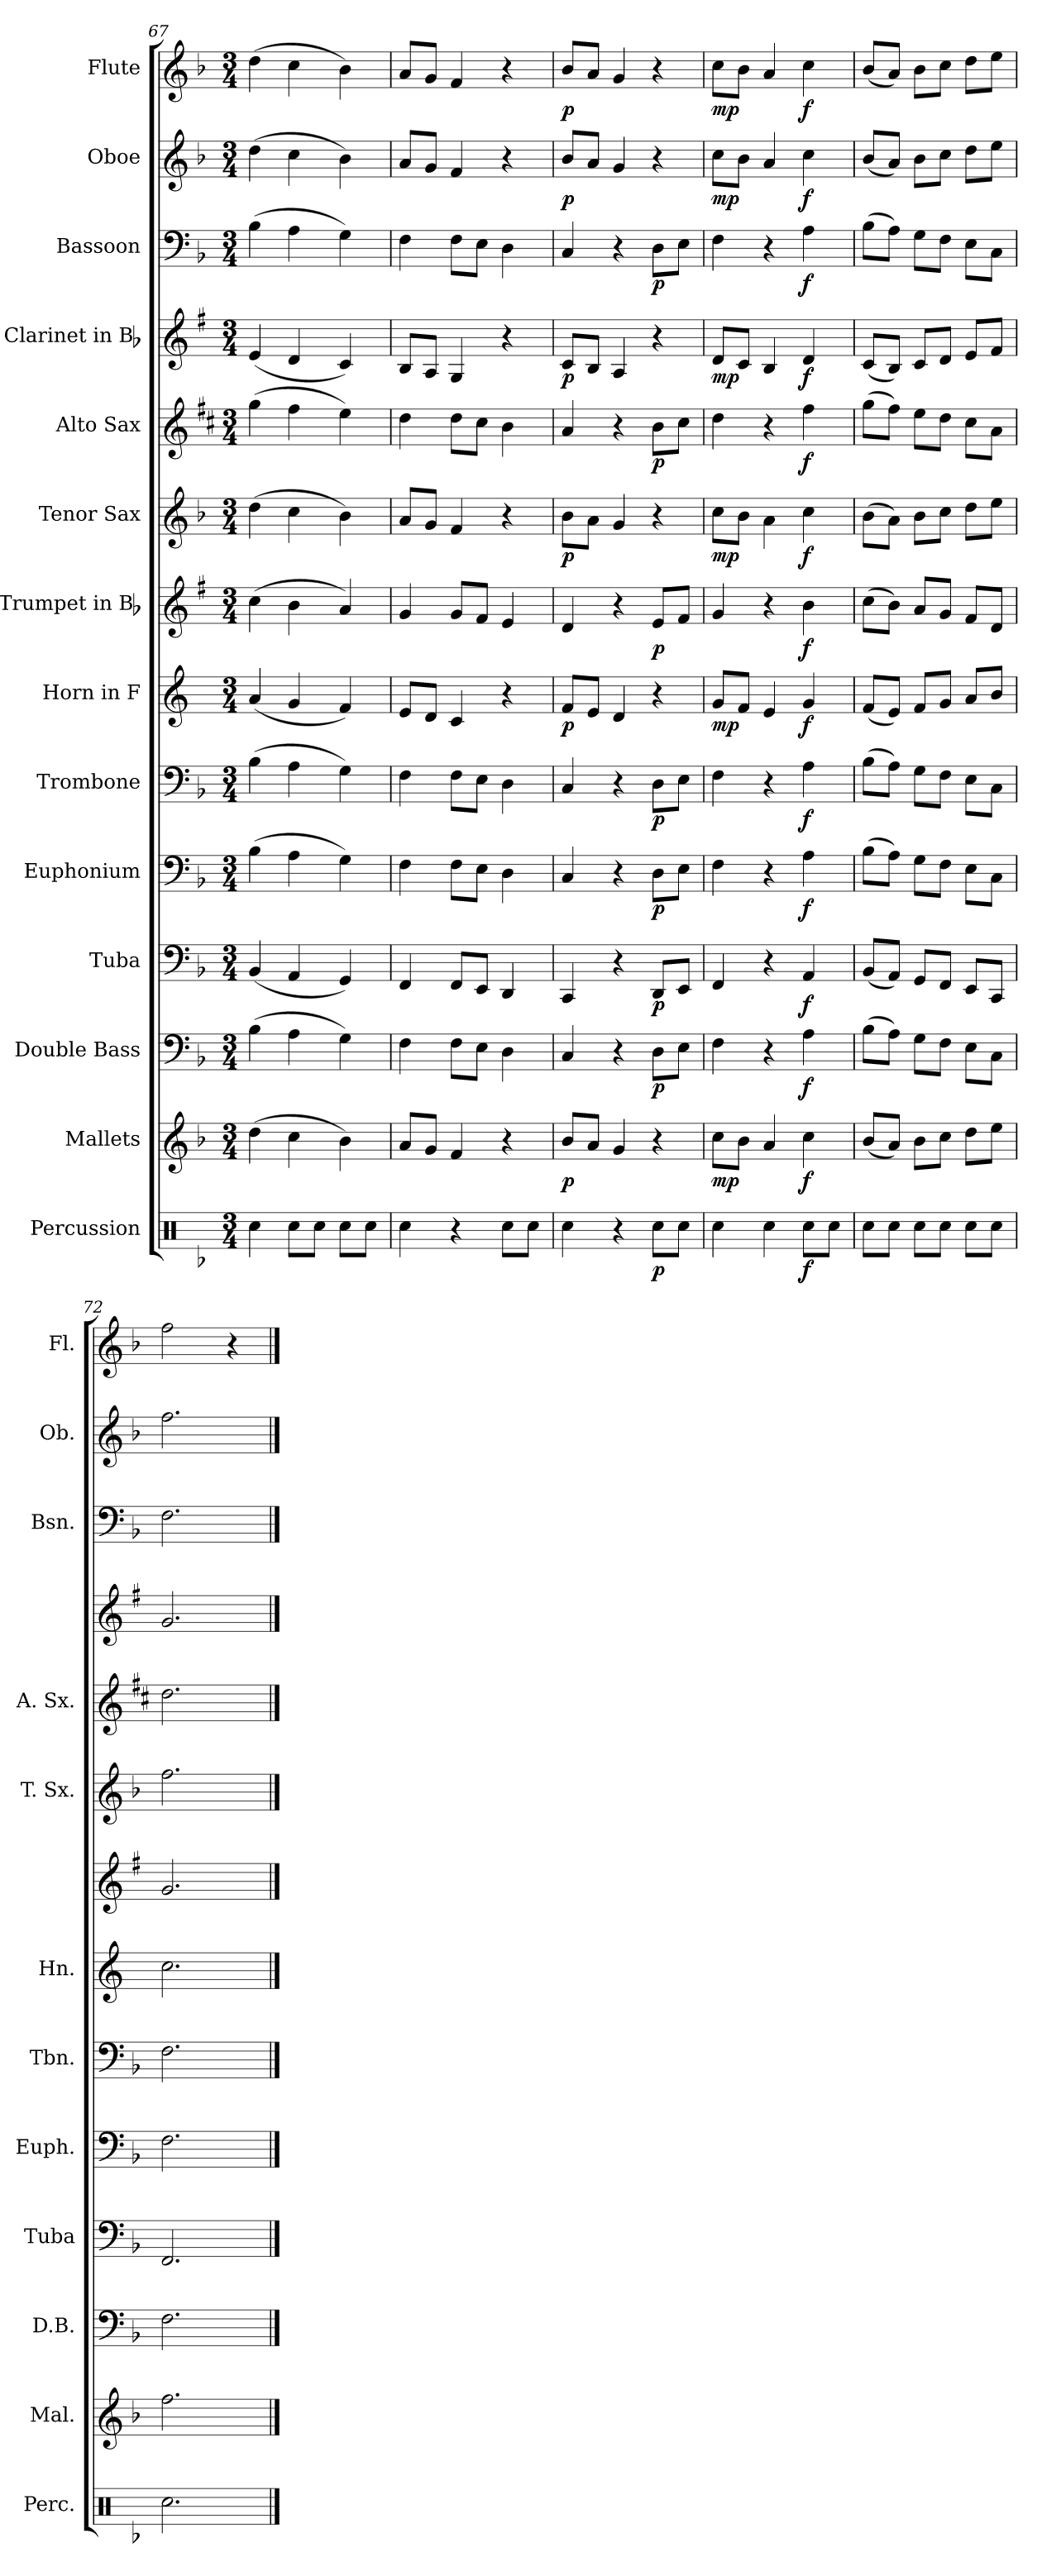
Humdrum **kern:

**kern	**dynam	**kern	**dynam	**kern	**dynam	**kern	**dynam	**kern	**dynam	**kern	**dynam	**kern	**dynam	**kern	**dynam	**kern	**dynam	**kern	**dynam	**kern	**dynam	**kern	**dynam	**kern	**dynam	**kern	**dynam
*part14	*part14	*part13	*part13	*part12	*part12	*part11	*part11	*part10	*part10	*part9	*part9	*part8	*part8	*part7	*part7	*part6	*part6	*part5	*part5	*part4	*part4	*part3	*part3	*part2	*part2	*part1	*part1
*staff14	*staff14	*staff13	*staff13	*staff12	*staff12	*staff11	*staff11	*staff10	*staff10	*staff9	*staff9	*staff8	*staff8	*staff7	*staff7	*staff6	*staff6	*staff5	*staff5	*staff4	*staff4	*staff3	*staff3	*staff2	*staff2	*staff1	*staff1
*I"Percussion	*	*I"Mallets	*	*I"Double Bass	*	*I"Tuba	*	*I"Euphonium	*	*I"Trombone	*	*I"Horn in F	*	*I"Trumpet in Bb	*	*I"Tenor Sax	*	*I"Alto Sax	*	*I"Clarinet in Bb	*	*I"Bassoon	*	*I"Oboe	*	*I"Flute	*
*I'Perc.	*	*I'Mal.	*	*I'D.B.	*	*I'Tuba	*	*I'Euph.	*	*I'Tbn.	*	*I'Hn.	*	*	*	*I'T. Sx.	*	*I'A. Sx.	*	*	*	*I'Bsn.	*	*I'Ob.	*	*I'Fl.	*
*clefX	*	*clefG2	*	*clefF4	*	*clefF4	*	*clefF4	*	*clefF4	*	*clefG2	*	*clefG2	*	*clefG2	*	*clefG2	*	*clefG2	*	*clefF4	*	*clefG2	*	*clefG2	*
*	*	*	*	*ITrd7c12	*	*	*	*	*	*	*	*ITrd4c7	*	*ITrd1c2	*	*ITrd8c14	*	*ITrd5c9	*	*ITrd1c2	*	*	*	*	*	*	*
*k[b-]	*	*k[b-]	*	*k[b-]	*	*k[b-]	*	*k[b-]	*	*k[b-]	*	*k[b-]	*	*k[b-]	*	*k[b-]	*	*k[b-]	*	*k[b-]	*	*k[b-]	*	*k[b-]	*	*k[b-]	*
*F:	*	*F:	*	*F:	*	*F:	*	*F:	*	*F:	*	*F:	*	*F:	*	*F:	*	*F:	*	*F:	*	*F:	*	*F:	*	*F:	*
*M3/4	*	*M3/4	*	*M3/4	*	*M3/4	*	*M3/4	*	*M3/4	*	*M3/4	*	*M3/4	*	*M3/4	*	*M3/4	*	*M3/4	*	*M3/4	*	*M3/4	*	*M3/4	*
=67	=67	=67	=67	=67	=67	=67	=67	=67	=67	=67	=67	=67	=67	=67	=67	=67	=67	=67	=67	=67	=67	=67	=67	=67	=67	=67	=67
4Rcc\	.	(>4dd\	.	(>4BB-\	.	(<4BB-/	.	(>4B-\	.	(>4B-\	.	(<4d/	.	(>4b-\	.	(>4d\	.	(>4b-\	.	(<4d/	.	(>4B-\	.	(>4dd\	.	(>4dd\	.
8Rcc\L	.	4cc\	.	4AA\	.	4AA/	.	4A\	.	4A\	.	4c/	.	4a\	.	4c\	.	4a\	.	4c/	.	4A\	.	4cc\	.	4cc\	.
8Rcc\J	.	.	.	.	.	.	.	.	.	.	.	.	.	.	.	.	.	.	.	.	.	.	.	.	.	.	.
8Rcc\L	.	4b-\)	.	4GG\)	.	4GG/)	.	4G\)	.	4G\)	.	4B-/)	.	4g/)	.	4B-\)	.	4g\)	.	4B-/)	.	4G\)	.	4b-\)	.	4b-\)	.
8Rcc\J	.	.	.	.	.	.	.	.	.	.	.	.	.	.	.	.	.	.	.	.	.	.	.	.	.	.	.
=68	=68	=68	=68	=68	=68	=68	=68	=68	=68	=68	=68	=68	=68	=68	=68	=68	=68	=68	=68	=68	=68	=68	=68	=68	=68	=68	=68
4Rcc\	.	8a/L	.	4FF\	.	4FF/	.	4F\	.	4F\	.	8A/L	.	4f/	.	8A/L	.	4f\	.	8A/L	.	4F\	.	8a/L	.	8a/L	.
.	.	8g/J	.	.	.	.	.	.	.	.	.	8G/J	.	.	.	8G/J	.	.	.	8G/J	.	.	.	8g/J	.	8g/J	.
4r	.	4f/	.	8FF\L	.	8FF/L	.	8F\L	.	8F\L	.	4F/	.	8f/L	.	4F/	.	8f\L	.	4F/	.	8F\L	.	4f/	.	4f/	.
.	.	.	.	8EE\J	.	8EE/J	.	8E\J	.	8E\J	.	.	.	8e/J	.	.	.	8e\J	.	.	.	8E\J	.	.	.	.	.
8Rcc\L	.	4r	.	4DD\	.	4DD/	.	4D\	.	4D\	.	4r	.	4d/	.	4r	.	4d\	.	4r	.	4D\	.	4r	.	4r	.
8Rcc\J	.	.	.	.	.	.	.	.	.	.	.	.	.	.	.	.	.	.	.	.	.	.	.	.	.	.	.
=69	=69	=69	=69	=69	=69	=69	=69	=69	=69	=69	=69	=69	=69	=69	=69	=69	=69	=69	=69	=69	=69	=69	=69	=69	=69	=69	=69
!	!	!	!LO:DY:b	!	!	!	!	!	!	!	!	!	!LO:DY:b	!	!	!	!LO:DY:b	!	!	!	!LO:DY:b	!	!	!	!LO:DY:b	!	!LO:DY:b
4Rcc\	.	8b-/L	p	4CC/	.	4CC/	.	4C/	.	4C/	.	8B-/L	p	4c/	.	8B-\L	p	4c/	.	8B-/L	p	4C/	.	8b-/L	p	8b-/L	p
.	.	8a/J	.	.	.	.	.	.	.	.	.	8A/J	.	.	.	8A\J	.	.	.	8A/J	.	.	.	8a/J	.	8a/J	.
4r	.	4g/	.	4r	.	4r	.	4r	.	4r	.	4G/	.	4r	.	4G/	.	4r	.	4G/	.	4r	.	4g/	.	4g/	.
!	!LO:DY:b	!	!	!	!LO:DY:b	!	!LO:DY:b	!	!LO:DY:b	!	!LO:DY:b	!	!	!	!LO:DY:b	!	!	!	!LO:DY:b	!	!	!	!LO:DY:b	!	!	!	!
8Rcc\L	p	4r	.	8DD\L	p	8DD/L	p	8D\L	p	8D\L	p	4r	.	8d/L	p	4r	.	8d\L	p	4r	.	8D\L	p	4r	.	4r	.
8Rcc\J	.	.	.	8EE\J	.	8EE/J	.	8E\J	.	8E\J	.	.	.	8e/J	.	.	.	8e\J	.	.	.	8E\J	.	.	.	.	.
=70	=70	=70	=70	=70	=70	=70	=70	=70	=70	=70	=70	=70	=70	=70	=70	=70	=70	=70	=70	=70	=70	=70	=70	=70	=70	=70	=70
!	!	!	!LO:DY:b	!	!	!	!	!	!	!	!	!	!LO:DY:b	!	!	!	!LO:DY:b	!	!	!	!LO:DY:b	!	!	!	!LO:DY:b	!	!LO:DY:b
4Rcc\	.	8cc\L	mp	4FF\	.	4FF/	.	4F\	.	4F\	.	8c/L	mp	4f/	.	8c\L	mp	4f\	.	8c/L	mp	4F\	.	8cc\L	mp	8cc\L	mp
.	.	8b-\J	.	.	.	.	.	.	.	.	.	8B-/J	.	.	.	8B-\J	.	.	.	8B-/J	.	.	.	8b-\J	.	8b-\J	.
4Rcc\	.	4a/	.	4r	.	4r	.	4r	.	4r	.	4A/	.	4r	.	4A\	.	4r	.	4A/	.	4r	.	4a/	.	4a/	.
!	!LO:DY:b	!	!LO:DY:b	!	!LO:DY:b	!	!LO:DY:b	!	!LO:DY:b	!	!LO:DY:b	!	!LO:DY:b	!	!LO:DY:b	!	!LO:DY:b	!	!LO:DY:b	!	!LO:DY:b	!	!LO:DY:b	!	!LO:DY:b	!	!LO:DY:b
8Rcc\L	f	4cc\	f	4AA\	f	4AA/	f	4A\	f	4A\	f	4c/	f	4a\	f	4c\	f	4a\	f	4c/	f	4A\	f	4cc\	f	4cc\	f
8Rcc\J	.	.	.	.	.	.	.	.	.	.	.	.	.	.	.	.	.	.	.	.	.	.	.	.	.	.	.
=71	=71	=71	=71	=71	=71	=71	=71	=71	=71	=71	=71	=71	=71	=71	=71	=71	=71	=71	=71	=71	=71	=71	=71	=71	=71	=71	=71
8Rcc\L	.	(<8b-/L	.	(>8BB-\L	.	(<8BB-/L	.	(>8B-\L	.	(>8B-\L	.	(<8B-/L	.	(>8b-\L	.	(>8B-\L	.	(>8b-\L	.	(<8B-/L	.	(>8B-\L	.	(<8b-/L	.	(<8b-/L	.
8Rcc\J	.	8a/J)	.	8AA\J)	.	8AA/J)	.	8A\J)	.	8A\J)	.	8A/J)	.	8a\J)	.	8A\J)	.	8a\J)	.	8A/J)	.	8A\J)	.	8a/J)	.	8a/J)	.
8Rcc\L	.	8b-\L	.	8GG\L	.	8GG/L	.	8G\L	.	8G\L	.	8B-/L	.	8g/L	.	8B-\L	.	8g\L	.	8B-/L	.	8G\L	.	8b-\L	.	8b-\L	.
8Rcc\J	.	8cc\J	.	8FF\J	.	8FF/J	.	8F\J	.	8F\J	.	8c/J	.	8f/J	.	8c\J	.	8f\J	.	8c/J	.	8F\J	.	8cc\J	.	8cc\J	.
8Rcc\L	.	8dd\L	.	8EE\L	.	8EE/L	.	8E\L	.	8E\L	.	8d/L	.	8e/L	.	8d\L	.	8e\L	.	8d/L	.	8E\L	.	8dd\L	.	8dd\L	.
8Rcc\J	.	8ee\J	.	8CC\J	.	8CC/J	.	8C\J	.	8C\J	.	8e/J	.	8c/J	.	8e\J	.	8c\J	.	8e/J	.	8C\J	.	8ee\J	.	8ee\J	.
=72	=72	=72	=72	=72	=72	=72	=72	=72	=72	=72	=72	=72	=72	=72	=72	=72	=72	=72	=72	=72	=72	=72	=72	=72	=72	=72	=72
2.Rcc\	.	2.ff\	.	2.FF\	.	2.FF/	.	2.F\	.	2.F\	.	2.f\	.	2.f/	.	2.f\	.	2.f\	.	2.f/	.	2.F\	.	2.ff\	.	2ff\	.
.	.	.	.	.	.	.	.	.	.	.	.	.	.	.	.	.	.	.	.	.	.	.	.	.	.	4r	.
==	==	==	==	==	==	==	==	==	==	==	==	==	==	==	==	==	==	==	==	==	==	==	==	==	==	==	==
*-	*-	*-	*-	*-	*-	*-	*-	*-	*-	*-	*-	*-	*-	*-	*-	*-	*-	*-	*-	*-	*-	*-	*-	*-	*-	*-	*-
